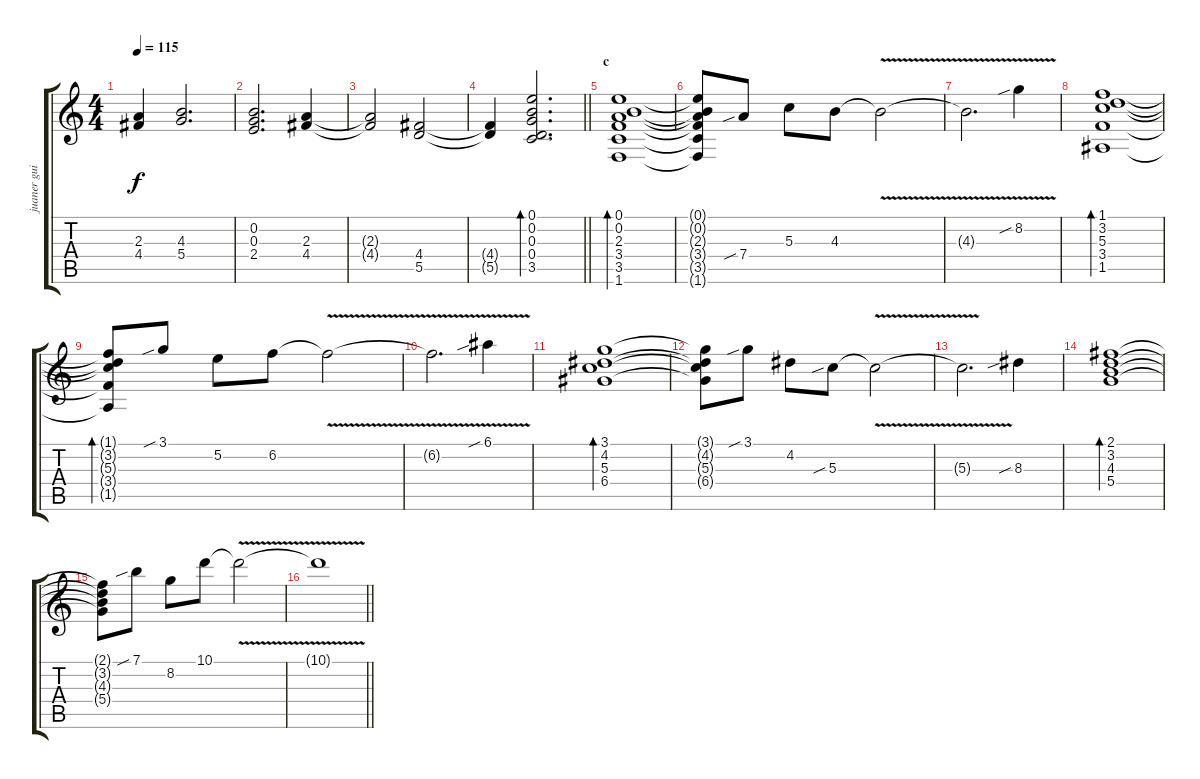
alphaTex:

\track ("juaner guitar" "juaner gui") {instrument distortionguitar}
\staff {score tabs}
\tuning (E4 B3 G3 D3 A2 E2) {hide}
\ts (4 4)
\tempo 115
\clef g2
\ks c
(2.3{t} 4.4{t}).4{dy f} (4.3 5.4).2{d} |
(0.2 0.3 2.4).2{d} (2.3 4.4).4 |
(2.3{t} 4.4{t}).2 (4.4 5.5).2 |
\barLineRight lightlight
(4.4{t} 5.5{t}).4 (0.1 0.2 0.3 0.4 3.5).2{d bd 240} |
\section ("" "c")
(0.1 0.2 2.3 3.4 3.5 1.6).1{bd 480} |
(0.1{t} 0.2{t} 2.3{t} 3.4{t} 3.5{t} 1.6{t}).8 7.4{sib}.8 5.3.8 4.3.8 4.3{v t}.2 |
4.3{v t}.2{d} 8.2{v sib}.4 |
(1.1 3.2 5.3 3.4 1.5).1{bd 240} |
(1.1{t} 3.2{t} 5.3{t} 3.4{t} 1.5{t}).8{bd 240} 3.1{sib}.8 5.2.8 6.2.8 6.2{v t}.2 |
6.2{v t}.2{d} 6.1{v sib}.4 |
(3.1 4.2 5.3 6.4).1{bd 240} |
(3.1{t} 4.2{t} 5.3{t} 6.4{t}).8 3.1{sib}.8 4.2.8 5.3{sib}.8 5.3{v t}.2 |
5.3{v t}.2{d} 8.3{sib}.4 |
(2.1 3.2 4.3 5.4).1{bd 240} |
(2.1{t} 3.2{t} 4.3{t} 5.4{t}).8 7.1{sib}.8 8.2.8 10.1.8 10.1{v t}.2 |
\barLineRight lightlight
10.1{t}.1
